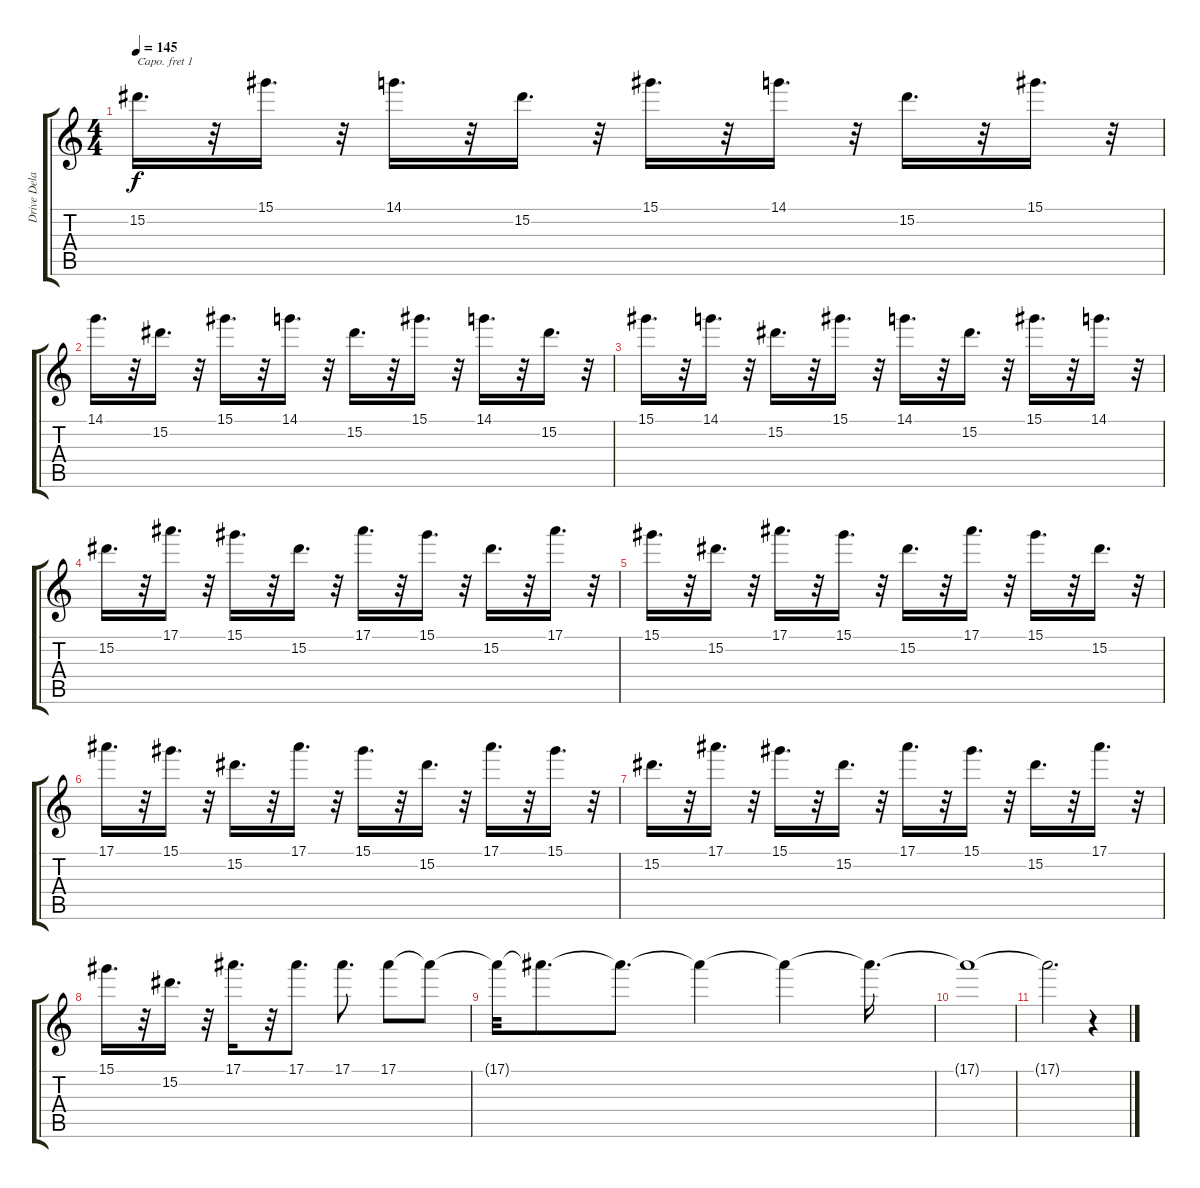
\track ("Drive Delay 2" "Drive Dela") {instrument overdrivenguitar}
\staff {score tabs}
\capo 1
\tuning (E4 B3 G3 D3 A2 E2) {hide}
\ts (4 4)
\tempo 145
\clef g2
\ks c
15.2.16{d dy f} r.32 15.1.16{d} r.32 14.1.16{d} r.32 15.2.16{d} r.32 15.1.16{d} r.32 14.1.16{d} r.32 15.2.16{d} r.32 15.1.16{d} r.32 |
14.1.16{d} r.32 15.2.16{d} r.32 15.1.16{d} r.32 14.1.16{d} r.32 15.2.16{d} r.32 15.1.16{d} r.32 14.1.16{d} r.32 15.2.16{d} r.32 |
15.1.16{d} r.32 14.1.16{d} r.32 15.2.16{d} r.32 15.1.16{d} r.32 14.1.16{d} r.32 15.2.16{d} r.32 15.1.16{d} r.32 14.1.16{d} r.32 |
15.2.16{d} r.32 17.1.16{d} r.32 15.1.16{d} r.32 15.2.16{d} r.32 17.1.16{d} r.32 15.1.16{d} r.32 15.2.16{d} r.32 17.1.16{d} r.32 |
15.1.16{d} r.32 15.2.16{d} r.32 17.1.16{d} r.32 15.1.16{d} r.32 15.2.16{d} r.32 17.1.16{d} r.32 15.1.16{d} r.32 15.2.16{d} r.32 |
17.1.16{d} r.32 15.1.16{d} r.32 15.2.16{d} r.32 17.1.16{d} r.32 15.1.16{d} r.32 15.2.16{d} r.32 17.1.16{d} r.32 15.1.16{d} r.32 |
15.2.16{d} r.32 17.1.16{d} r.32 15.1.16{d} r.32 15.2.16{d} r.32 17.1.16{d} r.32 15.1.16{d} r.32 15.2.16{d} r.32 17.1.16{d} r.32 |
15.1.16{d} r.32 15.2.16{d} r.32 17.1.16{d} r.32 17.1.8{d} 17.1.8{d} 17.1.8 17.1{t}.8 |
17.1{t}.32 17.1{t}.8{d} 17.1{t}.8{d} 17.1{t}.4 17.1{t}.4 17.1{t}.16{d} |
17.1{t}.1 |
17.1{t}.2{d} r.4
